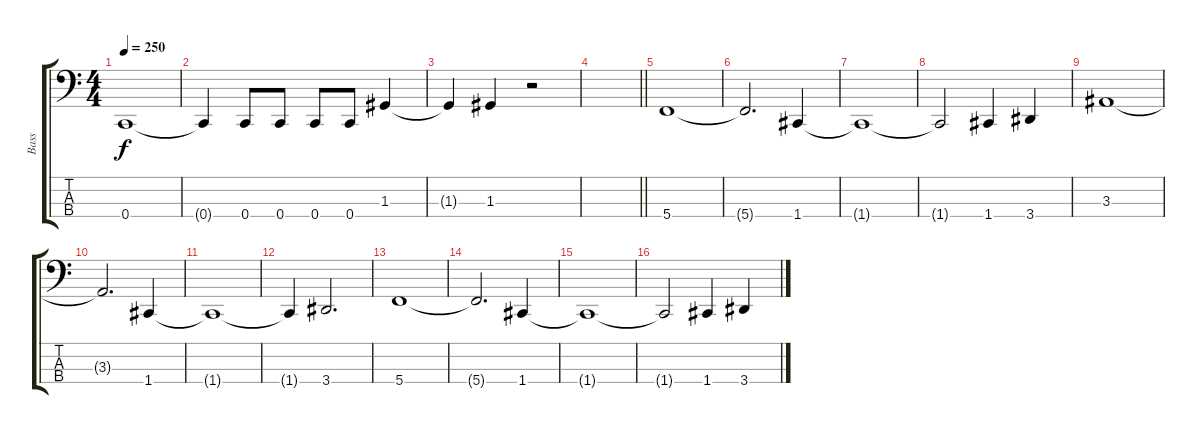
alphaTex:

\track ("Bass" "Bass") {instrument electricbassfinger}
\staff {score tabs}
\tuning (F2 C2 G1 C1) {hide}
\ts (4 4)
\tempo 250
\clef f4
\ks c
0.4.1{dy f} |
0.4{t}.4 0.4.8 0.4.8 0.4.8 0.4.8 1.3.4 |
1.3{t}.4 1.3.4 r.2 |
\barLineRight lightlight
|
5.4.1 |
5.4{t}.2{d} 1.4.4 |
1.4{t}.1 |
1.4{t}.2 1.4.4 3.4.4 |
3.3.1 |
3.3{t}.2{d} 1.4.4 |
1.4{t}.1 |
1.4{t}.4 3.4.2{d} |
5.4.1 |
5.4{t}.2{d} 1.4.4 |
1.4{t}.1 |
1.4{t}.2 1.4.4 3.4.4
